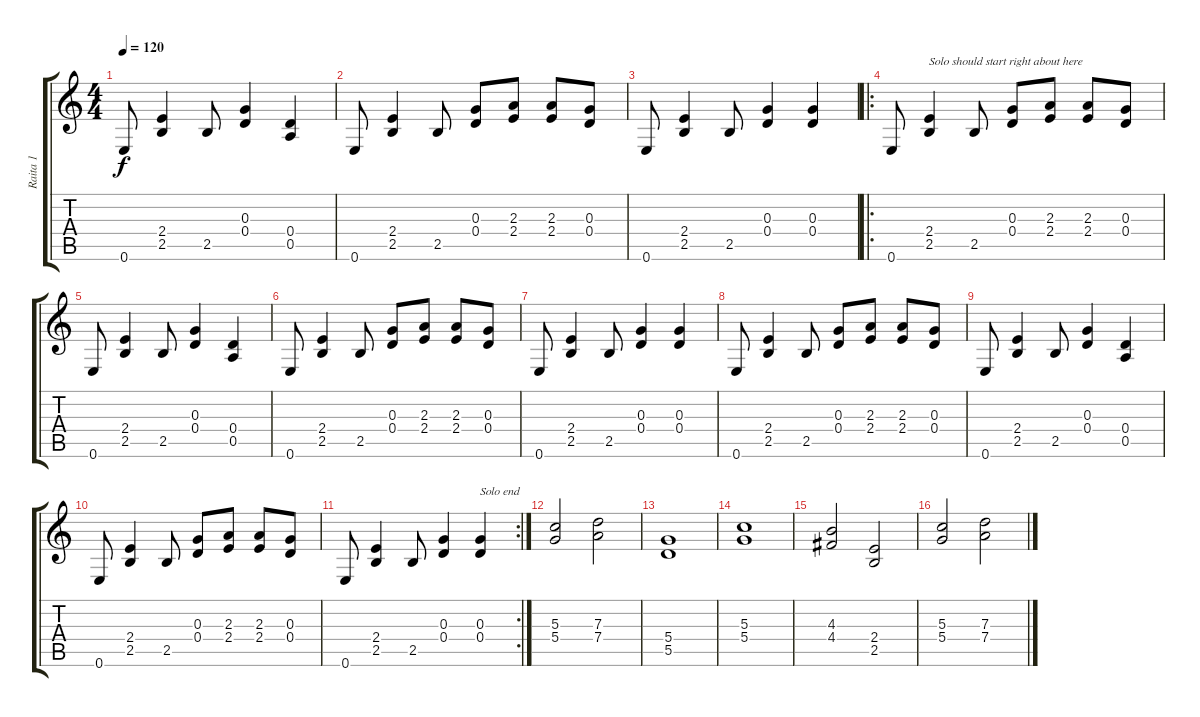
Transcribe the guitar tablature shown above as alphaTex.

\track ("Raita 1" "Raita 1") {instrument overdrivenguitar}
\staff {score tabs}
\tuning (E4 B3 G3 D3 A2 E2) {hide}
\ts (4 4)
\tempo 120
\clef g2
\ks c
0.6.8{dy f} (2.4 2.5).4 2.5.8 (0.3 0.4).4 (0.4 0.5).4 |
0.6.8 (2.4 2.5).4 2.5.8 (0.3 0.4).8 (2.3 2.4).8 (2.3 2.4).8 (0.3 0.4).8 |
0.6.8 (2.4 2.5).4 2.5.8 (0.3 0.4).4 (0.3 0.4).4 |
\ro
0.6.8 (2.4 2.5).4{txt "Solo should start right about here"} 2.5.8 (0.3 0.4).8 (2.3 2.4).8 (2.3 2.4).8 (0.3 0.4).8 |
0.6.8 (2.4 2.5).4 2.5.8 (0.3 0.4).4 (0.4 0.5).4 |
0.6.8 (2.4 2.5).4 2.5.8 (0.3 0.4).8 (2.3 2.4).8 (2.3 2.4).8 (0.3 0.4).8 |
0.6.8 (2.4 2.5).4 2.5.8 (0.3 0.4).4 (0.3 0.4).4 |
0.6.8 (2.4 2.5).4 2.5.8 (0.3 0.4).8 (2.3 2.4).8 (2.3 2.4).8 (0.3 0.4).8 |
0.6.8 (2.4 2.5).4 2.5.8 (0.3 0.4).4 (0.4 0.5).4 |
0.6.8 (2.4 2.5).4 2.5.8 (0.3 0.4).8 (2.3 2.4).8 (2.3 2.4).8 (0.3 0.4).8 |
\rc 2
0.6.8 (2.4 2.5).4 2.5.8 (0.3 0.4).4 (0.3 0.4).4{txt "Solo end"} |
(5.3 5.4).2 (7.3 7.4).2 |
(5.4 5.5).1 |
(5.3 5.4).1 |
(4.3 4.4).2 (2.4 2.5).2 |
(5.3 5.4).2 (7.3 7.4).2
